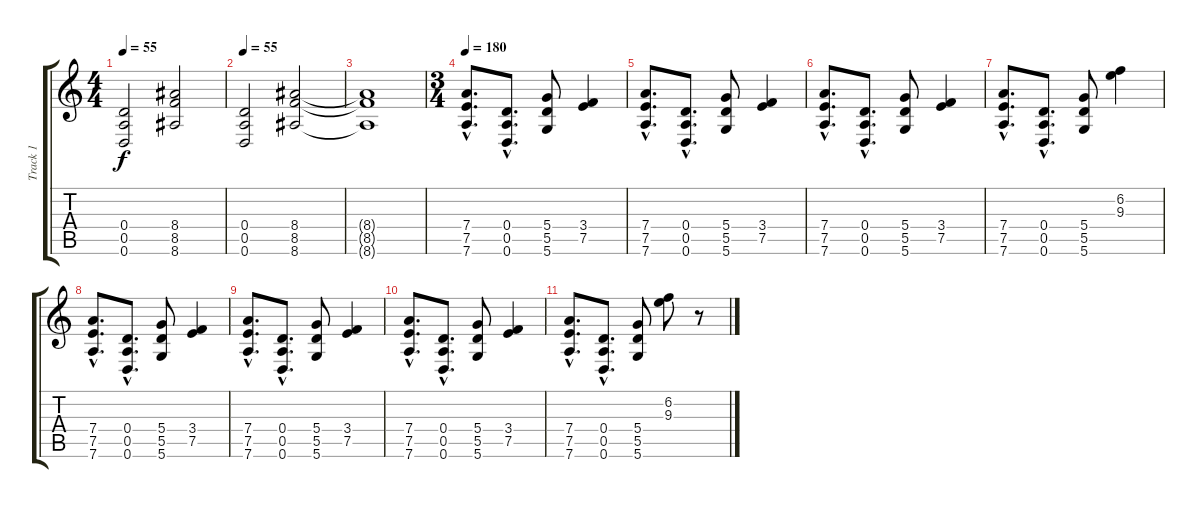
\track ("Track 1" "Track 1") {instrument distortionguitar}
\staff {score tabs}
\tuning (E4 B3 G3 D3 A2 D2) {hide}
\ts (4 4)
\tempo 55
\clef g2
\ks c
(0.4 0.5 0.6).2{dy f} (8.4 8.5 8.6).2 |
\tempo 55
(0.4 0.5 0.6).2 (8.4 8.5 8.6).2 |
(8.4{t} 8.5{t} 8.6{t}).1 |
\ts (3 4)
\tempo 180
(7.4{hac} 7.5{hac} 7.6{hac}).8{d} (0.4{hac} 0.5{hac} 0.6{hac}).8{d} (5.4 5.5 5.6).8 (3.4 7.5).4 |
(7.4{hac} 7.5{hac} 7.6{hac}).8{d} (0.4{hac} 0.5{hac} 0.6{hac}).8{d} (5.4 5.5 5.6).8 (3.4 7.5).4 |
(7.4{hac} 7.5{hac} 7.6{hac}).8{d} (0.4{hac} 0.5{hac} 0.6{hac}).8{d} (5.4 5.5 5.6).8 (3.4 7.5).4 |
(7.4{hac} 7.5{hac} 7.6{hac}).8{d} (0.4{hac} 0.5{hac} 0.6{hac}).8{d} (5.4 5.5 5.6).8 (6.2 9.3).4 |
(7.4{hac} 7.5{hac} 7.6{hac}).8{d} (0.4{hac} 0.5{hac} 0.6{hac}).8{d} (5.4 5.5 5.6).8 (3.4 7.5).4 |
(7.4{hac} 7.5{hac} 7.6{hac}).8{d} (0.4{hac} 0.5{hac} 0.6{hac}).8{d} (5.4 5.5 5.6).8 (3.4 7.5).4 |
(7.4{hac} 7.5{hac} 7.6{hac}).8{d} (0.4{hac} 0.5{hac} 0.6{hac}).8{d} (5.4 5.5 5.6).8 (3.4 7.5).4 |
(7.4{hac} 7.5{hac} 7.6{hac}).8{d} (0.4{hac} 0.5{hac} 0.6{hac}).8{d} (5.4 5.5 5.6).8 (6.2 9.3).8 r.8
